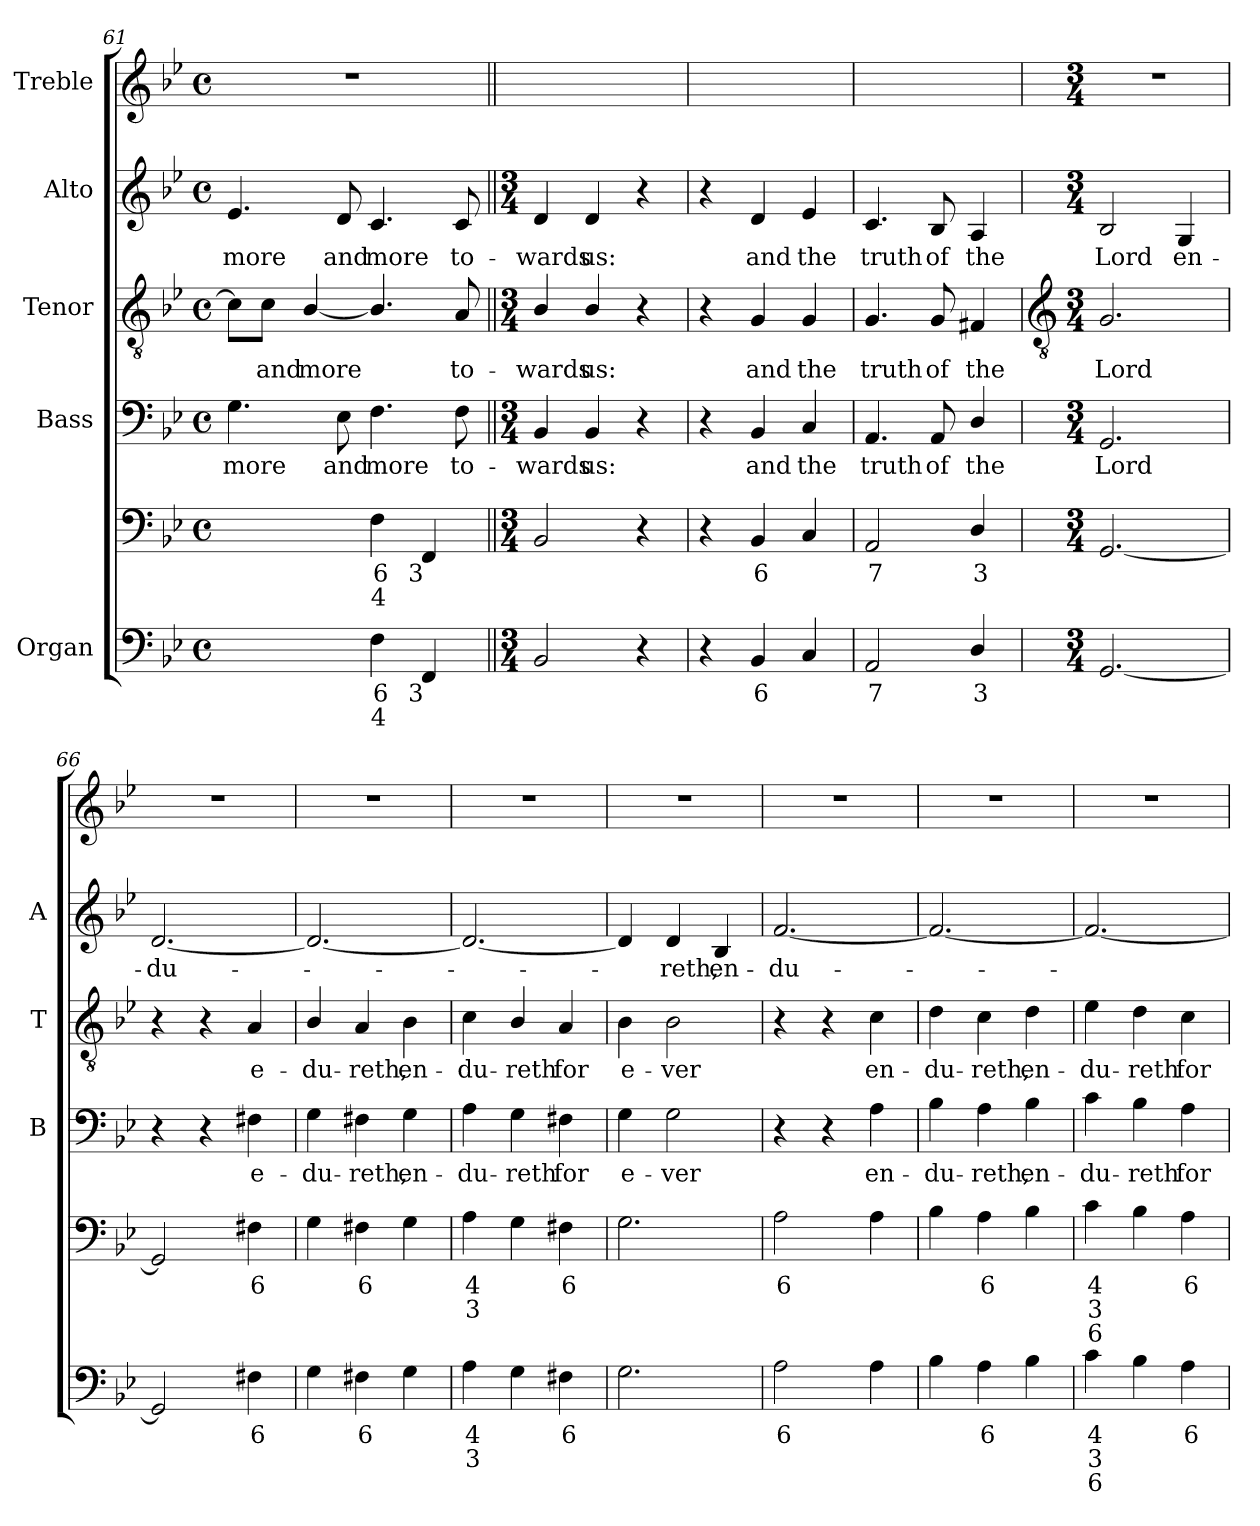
**kern	**text	**text	**text	**kern	**text	**text	**text	**kern	**text	**kern	**text	**kern	**text	**kern
*part5	*part5	*part5	*part5	*part5	*part5	*part5	*part5	*part4	*part4	*part3	*part3	*part2	*part2	*part1
*staff6	*staff6	*staff6	*staff6	*staff5	*staff5	*staff5	*staff5	*staff4	*staff4	*staff3	*staff3	*staff2	*staff2	*staff1
*I"Organ	*	*	*	*	*	*	*	*I"Bass	*	*I"Tenor	*	*I"Alto	*	*I"Treble
*	*	*	*	*	*	*	*	*I'B	*	*I'T	*	*I'A	*	*
*clefF4	*	*	*	*clefF4	*	*	*	*clefF4	*	*clefGv2	*	*clefG2	*	*clefG2
*k[b-e-]	*	*	*	*k[b-e-]	*	*	*	*k[b-e-]	*	*k[b-e-]	*	*k[b-e-]	*	*k[b-e-]
*B-:	*	*	*	*B-:	*	*	*	*B-:	*	*B-:	*	*B-:	*	*B-:
*M4/4	*	*	*	*M4/4	*	*	*	*M4/4	*	*M4/4	*	*M4/4	*	*M4/4
*met(c)	*	*	*	*met(c)	*	*	*	*met(c)	*	*met(c)	*	*met(c)	*	*met(c)
=61	=61	=61	=61	=61	=61	=61	=61	=61	=61	=61	=61	=61	=61	=61
!	!LO:LY:b	!LO:LY:b	!	!	!LO:LY:b	!LO:LY:b	!	!	!LO:LY:b	!	!	!	!LO:LY:b	!
[4Gyy	6	4	.	[4Gyy	6	4	.	4.G	more	8c\L]	.	4.e-	more	1r
!	!	!	!	!	!	!	!	!	!	!	!LO:LY:b	!	!	!
.	.	.	.	.	.	.	.	.	.	8c\J	and	.	.	.
!	!	!LO:LY:b	!	!	!	!LO:LY:b	!	!	!	!	!LO:LY:b	!	!	!
8G\Lyy]	.	3	.	8G\Lyy]	.	3	.	.	.	[4B-/	more	.	.	.
!	!LO:LY:b	!LO:LY:b	!	!	!LO:LY:b	!LO:LY:b	!	!	!LO:LY:b	!	!	!	!LO:LY:b	!
8E-\J	7	5	.	8E-\J	7	5	.	8E-	and	.	.	8d	and	.
!	!LO:LY:b	!LO:LY:b	!	!	!LO:LY:b	!LO:LY:b	!	!	!LO:LY:b	!	!	!	!LO:LY:b	!
4F	6	4	.	4F	6	4	.	4.F	more	4.B-/]	.	4.c	more	.
!	!LO:LY:b	!	!	!	!LO:LY:b	!	!	!	!	!	!	!	!	!
4FF	3	.	.	4FF	3	.	.	.	.	.	.	.	.	.
!	!	!	!	!	!	!	!	!	!LO:LY:b	!	!LO:LY:b	!	!LO:LY:b	!
.	.	.	.	.	.	.	.	8F	to-	8A	to-	8c	to-	.
=62||	=62||	=62||	=62||	=62||	=62||	=62||	=62||	=62||	=62||	=62||	=62||	=62||	=62||	=62||
*M3/4	*	*	*	*M3/4	*	*	*	*M3/4	*	*M3/4	*	*M3/4	*	*
!	!	!	!	!	!	!	!	!	!LO:LY:b	!	!LO:LY:b	!	!LO:LY:b	!
2BB-	.	.	.	2BB-	.	.	.	4BB-	-wards	4B-/	-wards	4d	-wards	2.r
!	!	!	!	!	!	!	!	!	!LO:LY:b	!	!LO:LY:b	!	!LO:LY:b	!
.	.	.	.	.	.	.	.	4BB-	us:	4B-/	us:	4d	us:	.
4r	.	.	.	4r	.	.	.	4r	.	4r	.	4r	.	.
=63	=63	=63	=63	=63	=63	=63	=63	=63	=63	=63	=63	=63	=63	=63
4r	.	.	.	4r	.	.	.	4r	.	4r	.	4r	.	2.r
!	!LO:LY:b	!	!	!	!LO:LY:b	!	!	!	!LO:LY:b	!	!LO:LY:b	!	!LO:LY:b	!
4BB-	6	.	.	4BB-	6	.	.	4BB-	and	4G	and	4d	and	.
!	!	!	!	!	!	!	!	!	!LO:LY:b	!	!LO:LY:b	!	!LO:LY:b	!
4C	.	.	.	4C	.	.	.	4C	the	4G	the	4e-	the	.
=64	=64	=64	=64	=64	=64	=64	=64	=64	=64	=64	=64	=64	=64	=64
!	!LO:LY:b	!	!	!	!LO:LY:b	!	!	!	!LO:LY:b	!	!LO:LY:b	!	!LO:LY:b	!
2AA	7	.	.	2AA	7	.	.	4.AA	truth	4.G	truth	4.c	truth	2.r
!	!	!	!	!	!	!	!	!	!LO:LY:b	!	!LO:LY:b	!	!LO:LY:b	!
.	.	.	.	.	.	.	.	8AA	of	8G	of	8B-	of	.
!	!LO:LY:b	!	!	!	!LO:LY:b	!	!	!	!LO:LY:b	!	!LO:LY:b	!	!LO:LY:b	!
4D/	3	.	.	4D/	3	.	.	4D/	the	4F#X	the	4A	the	.
!!LO:LB:g=z
=65	=65	=65	=65	=65	=65	=65	=65	=65	=65	=65	=65	=65	=65	=65
*	*	*	*	*	*	*	*	*	*	*clefGv2	*	*	*	*
*M3/4	*	*	*	*M3/4	*	*	*	*M3/4	*	*M3/4	*	*M3/4	*	*M3/4
!	!	!	!	!	!	!	!	!	!LO:LY:b	!	!LO:LY:b	!	!LO:LY:b	!
[2.GG	.	.	.	[2.GG	.	.	.	2.GG	Lord	2.G	Lord	2B-	Lord	2.r
!	!	!	!	!	!	!	!	!	!	!	!	!	!LO:LY:b	!
.	.	.	.	.	.	.	.	.	.	.	.	4G	en-	.
=66	=66	=66	=66	=66	=66	=66	=66	=66	=66	=66	=66	=66	=66	=66
!	!	!	!	!	!	!	!	!	!	!	!	!	!LO:LY:b	!
2GG]	.	.	.	2GG]	.	.	.	4r	.	4r	.	[2.d	-du-	2.r
.	.	.	.	.	.	.	.	4r	.	4r	.	.	.	.
!	!LO:LY:b	!	!	!	!LO:LY:b	!	!	!	!LO:LY:b	!	!LO:LY:b	!	!	!
4F#X	6	.	.	4F#X	6	.	.	4F#X	e-	4A	e-	.	.	.
=67	=67	=67	=67	=67	=67	=67	=67	=67	=67	=67	=67	=67	=67	=67
!	!	!	!	!	!	!	!	!	!LO:LY:b	!	!LO:LY:b	!	!	!
4G	.	.	.	4G	.	.	.	4G	-du-	4B-/	-du-	2.d_	.	2.r
!	!LO:LY:b	!	!	!	!LO:LY:b	!	!	!	!LO:LY:b	!	!LO:LY:b	!	!	!
4F#X	6	.	.	4F#X	6	.	.	4F#X	-reth,	4A	-reth,	.	.	.
!	!	!	!	!	!	!	!	!	!LO:LY:b	!	!LO:LY:b	!	!	!
4G	.	.	.	4G	.	.	.	4G	en-	4B-	en-	.	.	.
=68	=68	=68	=68	=68	=68	=68	=68	=68	=68	=68	=68	=68	=68	=68
!	!LO:LY:b	!LO:LY:b	!	!	!LO:LY:b	!LO:LY:b	!	!	!LO:LY:b	!	!LO:LY:b	!	!	!
4A	4	3	.	4A	4	3	.	4A	-du-	4c	-du-	2.d_	.	2.r
!	!	!	!	!	!	!	!	!	!LO:LY:b	!	!LO:LY:b	!	!	!
4G	.	.	.	4G	.	.	.	4G	-reth	4B-/	-reth	.	.	.
!	!LO:LY:b	!	!	!	!LO:LY:b	!	!	!	!LO:LY:b	!	!LO:LY:b	!	!	!
4F#X	6	.	.	4F#X	6	.	.	4F#X	for	4A	for	.	.	.
=69	=69	=69	=69	=69	=69	=69	=69	=69	=69	=69	=69	=69	=69	=69
!	!	!	!	!	!	!	!	!	!LO:LY:b	!	!LO:LY:b	!	!	!
2.G	.	.	.	2.G	.	.	.	4G	e-	4B-	e-	4d]	.	2.r
!	!	!	!	!	!	!	!	!	!LO:LY:b	!	!LO:LY:b	!	!LO:LY:b	!
.	.	.	.	.	.	.	.	2G	-ver	2B-	-ver	4d	reth,	.
!	!	!	!	!	!	!	!	!	!	!	!	!	!LO:LY:b	!
.	.	.	.	.	.	.	.	.	.	.	.	4B-	en-	.
=70	=70	=70	=70	=70	=70	=70	=70	=70	=70	=70	=70	=70	=70	=70
!	!LO:LY:b	!	!	!	!LO:LY:b	!	!	!	!	!	!	!	!LO:LY:b	!
2A	6	.	.	2A	6	.	.	4r	.	4r	.	[2.f	-du-	2.r
.	.	.	.	.	.	.	.	4r	.	4r	.	.	.	.
!	!	!	!	!	!	!	!	!	!LO:LY:b	!	!LO:LY:b	!	!	!
4A	.	.	.	4A	.	.	.	4A	en-	4c	en-	.	.	.
=71	=71	=71	=71	=71	=71	=71	=71	=71	=71	=71	=71	=71	=71	=71
!	!	!	!	!	!	!	!	!	!LO:LY:b	!	!LO:LY:b	!	!	!
4B-	.	.	.	4B-	.	.	.	4B-	-du-	4d	-du-	2.f_	.	2.r
!	!LO:LY:b	!	!	!	!LO:LY:b	!	!	!	!LO:LY:b	!	!LO:LY:b	!	!	!
4A	6	.	.	4A	6	.	.	4A	-reth,	4c	-reth,	.	.	.
!	!	!	!	!	!	!	!	!	!LO:LY:b	!	!LO:LY:b	!	!	!
4B-	.	.	.	4B-	.	.	.	4B-	en-	4d	en-	.	.	.
=72	=72	=72	=72	=72	=72	=72	=72	=72	=72	=72	=72	=72	=72	=72
!	!LO:LY:b	!LO:LY:b	!LO:LY:b	!	!LO:LY:b	!LO:LY:b	!LO:LY:b	!	!LO:LY:b	!	!LO:LY:b	!	!	!
4c	4	3	6	4c	4	3	6	4c	-du-	4e-	-du-	2.f_	.	2.r
!	!	!	!	!	!	!	!	!	!LO:LY:b	!	!LO:LY:b	!	!	!
4B-	.	.	.	4B-	.	.	.	4B-	-reth	4d	-reth	.	.	.
!	!LO:LY:b	!	!	!	!LO:LY:b	!	!	!	!LO:LY:b	!	!LO:LY:b	!	!	!
4A	6	.	.	4A	6	.	.	4A	for	4c	for	.	.	.
=	=	=	=	=	=	=	=	=	=	=	=	=	=	=
*-	*-	*-	*-	*-	*-	*-	*-	*-	*-	*-	*-	*-	*-	*-
